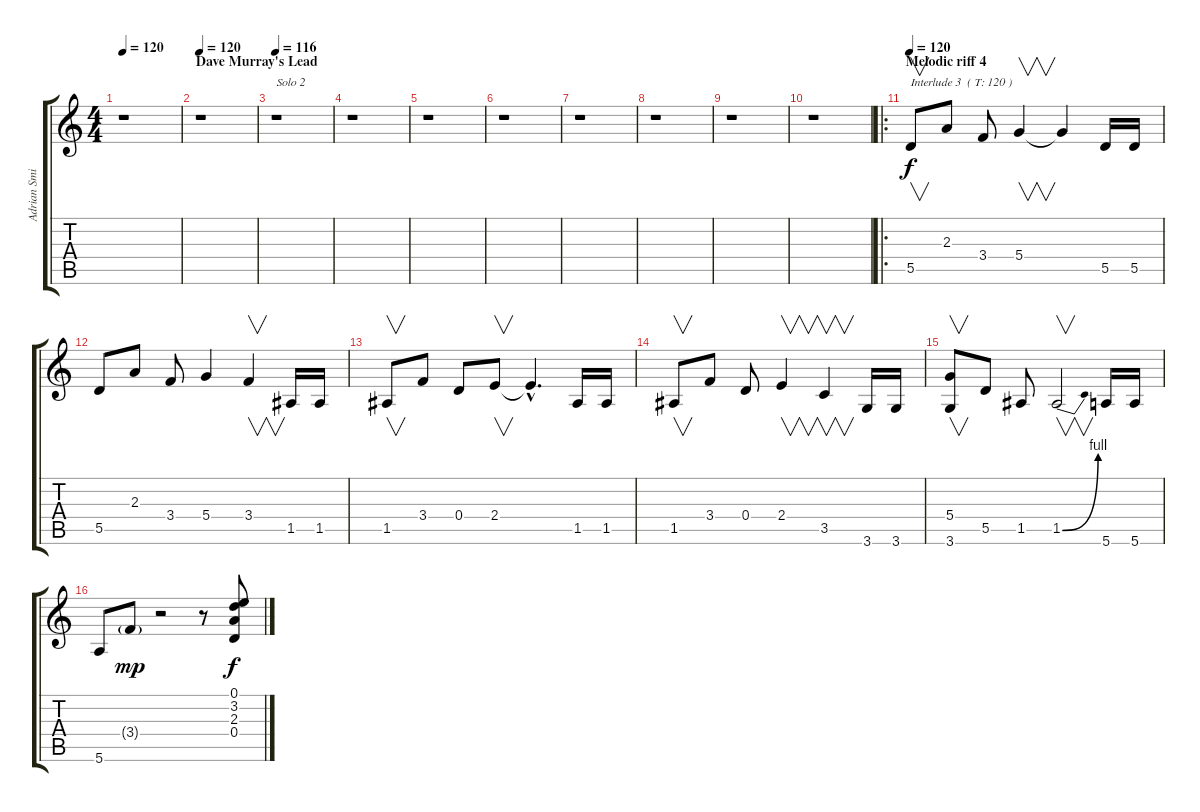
\track ("Adrian Smith Distortion" "Adrian Smi") {instrument distortionguitar}
\staff {score tabs}
\tuning (E4 B3 G3 D3 A2 E2) {hide}
\ts (4 4)
\tempo 120
\clef g2
\ks c
r.1{dy f} |
\section ("" "Dave Murray's Lead")
\tempo 120
r.1 |
\tempo 116
r.1{txt "Solo 2"} |
r.1 |
r.1 |
r.1 |
r.1 |
r.1 |
r.1 |
r.1 |
\ro
\section ("" "Melodic riff 4")
\tempo 120
5.5.8{v txt "Interlude 3  ( T: 120 )"} 2.3.8 3.4.8 5.4.4{v} 5.4{t}.4 5.5.16 5.5.16 |
5.5.8 2.3.8 3.4.8 5.4.4 3.4.4{v} 1.5.16 1.5.16 |
1.5.8{v} 3.4.8 0.4.8 2.4.8{v} 2.4{hac t}.4{d} 1.5.16 1.5.16 |
1.5.8{v} 3.4.8 0.4.8 2.4.4{v} 3.5.4{v} 3.6.16 3.6.16 |
(5.4 3.6).8{v} 5.5.8 1.5.8 1.5{be (bend 0 0 60 4)}.2{v} 5.6.16 5.6.16 |
5.6.8 3.4{g}.8{dy mp} r.2 r.8 (0.1 3.2 2.3 0.4).8{dy f volume 13}
